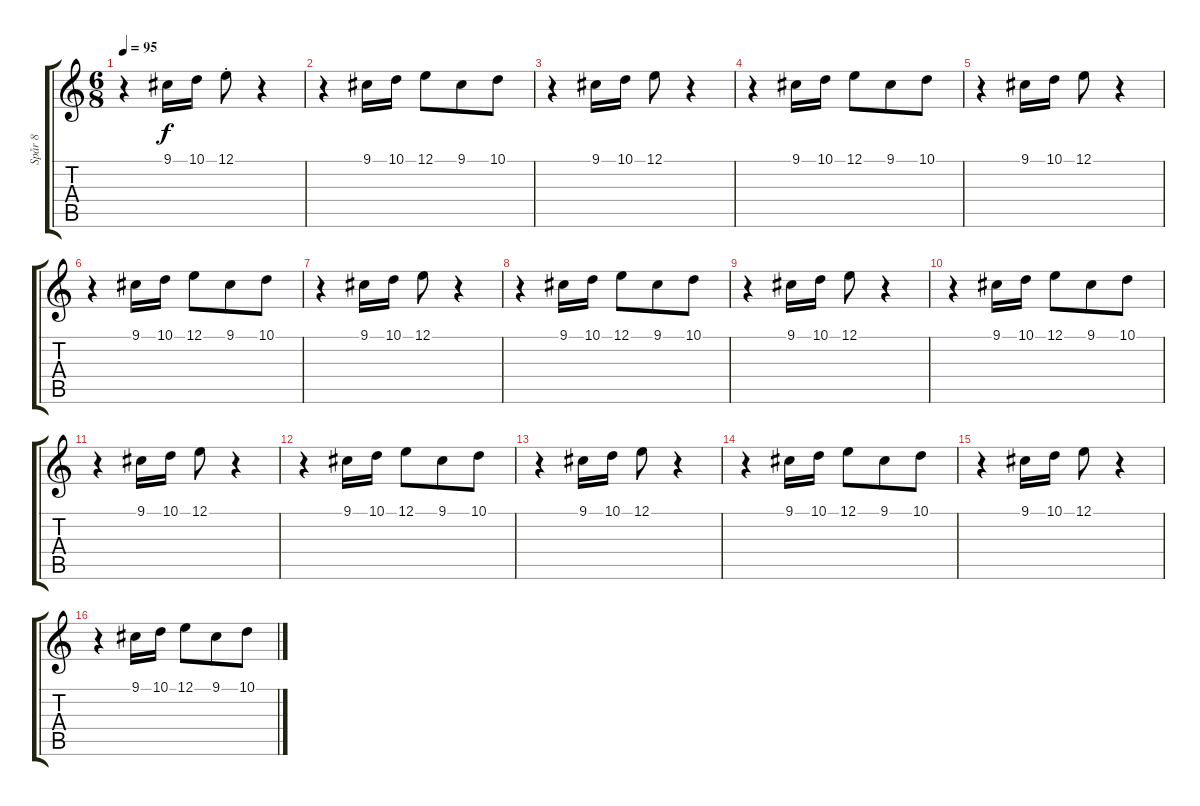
\track ("Spår 8" "Spår 8") {instrument piccolo}
\staff {score tabs}
\tuning (E4 B3 G3 D3 A2 E2) {hide}
\ts (6 8)
\tempo 95
\clef g2
\ks c
r.4{dy f} 9.1.16 10.1.16 12.1{st}.8 r.4 |
r.4 9.1.16 10.1.16 12.1.8 9.1.8 10.1.8 |
r.4 9.1.16 10.1.16 12.1.8 r.4 |
r.4 9.1.16 10.1.16 12.1.8 9.1.8 10.1.8 |
r.4 9.1.16 10.1.16 12.1.8 r.4 |
r.4 9.1.16 10.1.16 12.1.8 9.1.8 10.1.8 |
r.4 9.1.16 10.1.16 12.1.8 r.4 |
r.4 9.1.16 10.1.16 12.1.8 9.1.8 10.1.8 |
r.4 9.1.16 10.1.16 12.1.8 r.4 |
r.4 9.1.16 10.1.16 12.1.8 9.1.8 10.1.8 |
r.4 9.1.16 10.1.16 12.1.8 r.4 |
r.4 9.1.16 10.1.16 12.1.8 9.1.8 10.1.8 |
r.4 9.1.16 10.1.16 12.1.8 r.4 |
r.4 9.1.16 10.1.16 12.1.8 9.1.8 10.1.8 |
r.4 9.1.16 10.1.16 12.1.8 r.4 |
r.4 9.1.16 10.1.16 12.1.8 9.1.8 10.1.8
